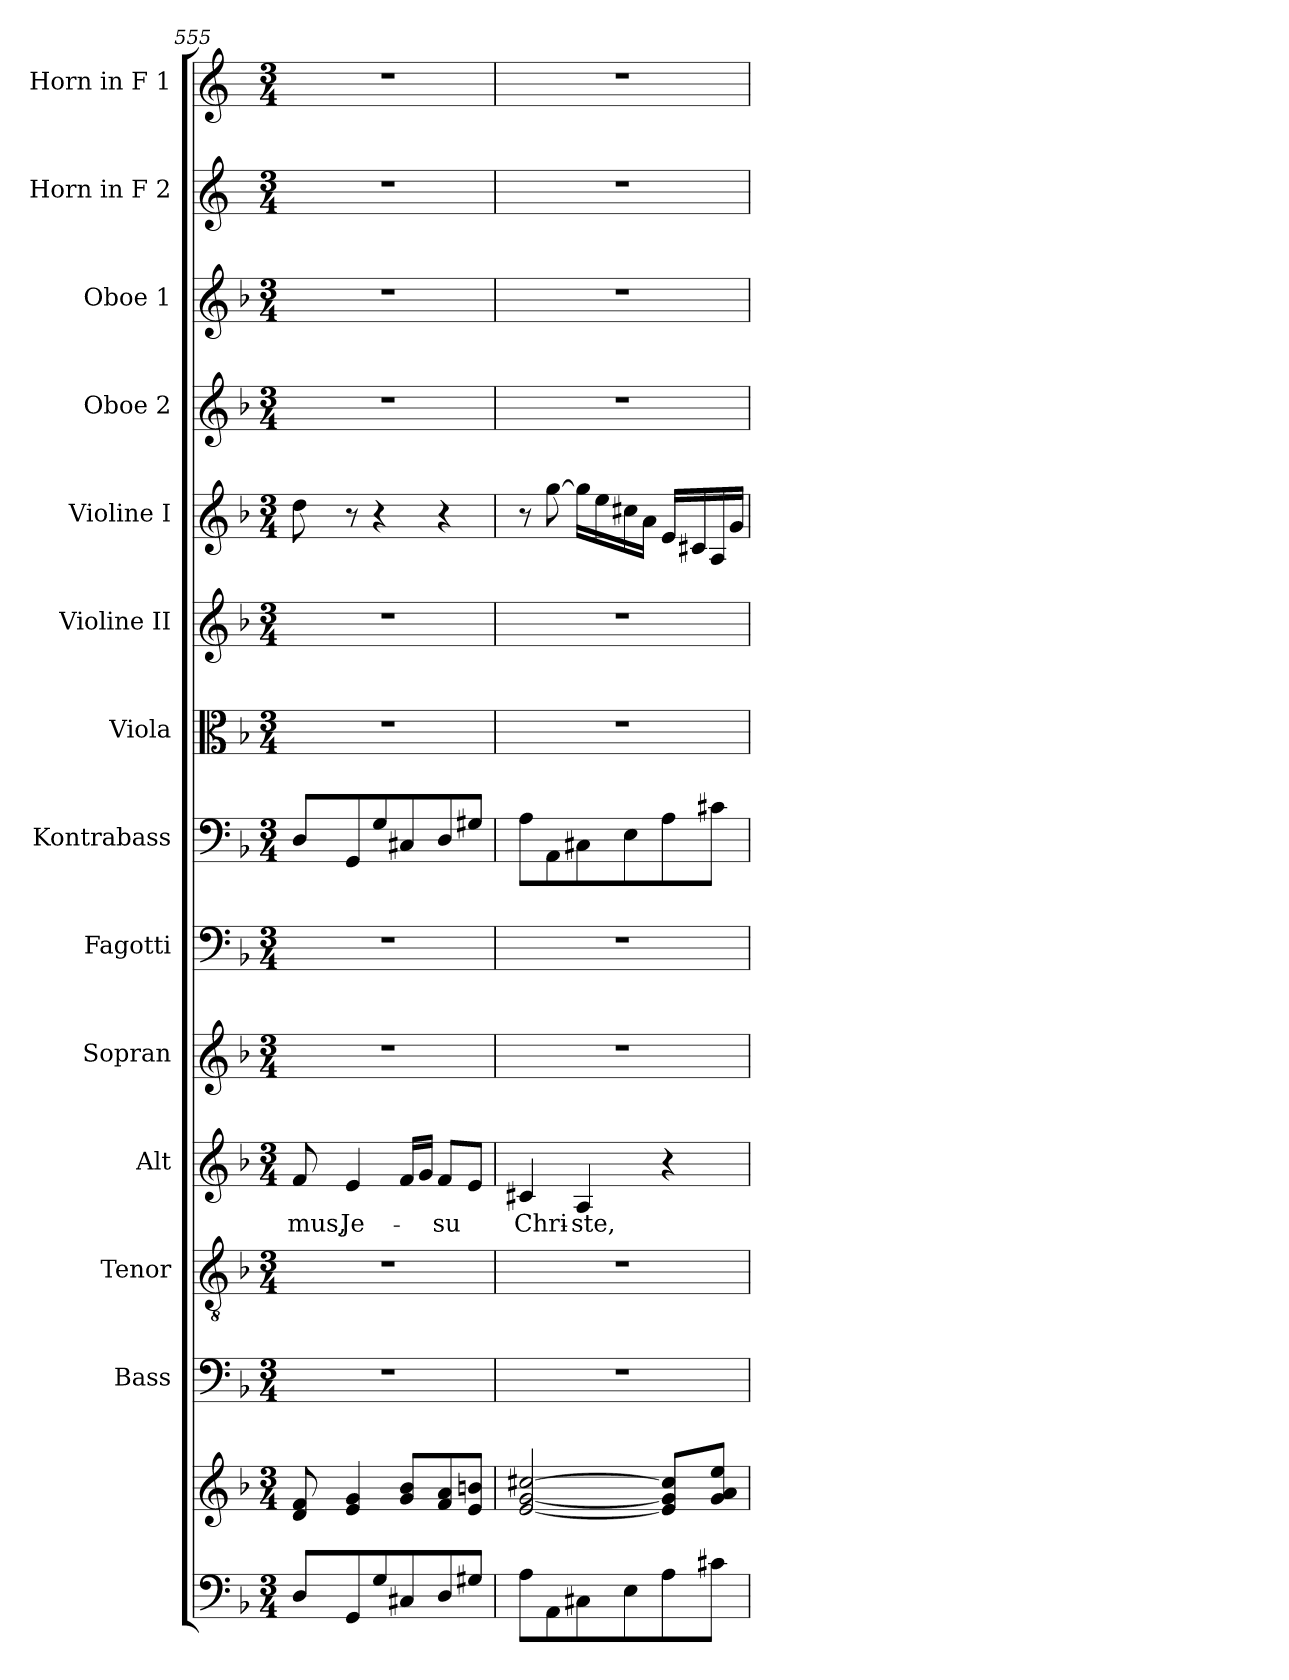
**kern	**kern	**kern	**kern	**kern	**text	**kern	**kern	**kern	**kern	**kern	**kern	**kern	**kern	**kern	**kern
*part14	*part14	*part13	*part12	*part11	*part11	*part10	*part9	*part8	*part7	*part6	*part5	*part4	*part3	*part2	*part1
*staff15	*staff14	*staff13	*staff12	*staff11	*staff11	*staff10	*staff9	*staff8	*staff7	*staff6	*staff5	*staff4	*staff3	*staff2	*staff1
*	*	*I"Bass	*I"Tenor	*I"Alt	*	*I"Sopran	*I"Fagotti	*I"Kontrabass	*I"Viola	*I"Violine II	*I"Violine I	*I"Oboe 2	*I"Oboe 1	*I"Horn in F 2	*I"Horn in F 1
*	*	*I'B.	*I'T.	*I'A.	*	*I'S.	*I'Fg.	*I'Kb.	*I'Vla.	*I'Vl. II	*I'Vl. I	*I'Ob. 2	*I'Ob. 1	*	*
*clefF4	*clefG2	*clefF4	*clefGv2	*clefG2	*	*clefG2	*clefF4	*clefF4	*clefC3	*clefG2	*clefG2	*clefG2	*clefG2	*clefG2	*clefG2
*	*	*	*	*	*	*	*	*ITrd7c12	*	*	*	*	*	*ITrd4c7	*ITrd4c7
*k[b-]	*k[b-]	*k[b-]	*k[b-]	*k[b-]	*	*k[b-]	*k[b-]	*k[b-]	*k[b-]	*k[b-]	*k[b-]	*k[b-]	*k[b-]	*k[b-]	*k[b-]
*F:	*F:	*F:	*F:	*F:	*	*F:	*F:	*F:	*F:	*F:	*F:	*F:	*F:	*F:	*F:
*M3/4	*M3/4	*M3/4	*M3/4	*M3/4	*	*M3/4	*M3/4	*M3/4	*M3/4	*M3/4	*M3/4	*M3/4	*M3/4	*M3/4	*M3/4
=555	=555	=555	=555	=555	=555	=555	=555	=555	=555	=555	=555	=555	=555	=555	=555
!	!	!	!	!	!LO:LY:b	!	!	!	!	!	!	!	!	!	!
8D/L	8d/ 8f/	2.r	2.r	8f/	-mus,	2.r	2.r	8DD/L	2.r	2.r	8dd\	2.r	2.r	2.r	2.r
!	!	!	!	!	!LO:LY:b	!	!	!	!	!	!	!	!	!	!
8GG/	4e/ 4g/	.	.	4e/	Je-	.	.	8GGG/	.	.	8r	.	.	.	.
8G/	.	.	.	.	.	.	.	8GG/	.	.	4r	.	.	.	.
8C#X/	8g/ 8b-/L	.	.	16f/LL	.	.	.	8CC#X/	.	.	.	.	.	.	.
.	.	.	.	16g/JJ	.	.	.	.	.	.	.	.	.	.	.
!	!	!	!	!	!LO:LY:b	!	!	!	!	!	!	!	!	!	!
8D/	8f/ 8a/	.	.	8f/L	-su	.	.	8DD/	.	.	4r	.	.	.	.
8G#X/J	8e/ 8bn/J	.	.	8e/J	.	.	.	8GG#X/J	.	.	.	.	.	.	.
!!LO:PB:g=z
=556	=556	=556	=556	=556	=556	=556	=556	=556	=556	=556	=556	=556	=556	=556	=556
!	!	!	!	!	!LO:LY:b	!	!	!	!	!	!	!	!	!	!
8A\L	[2e/ [2g/ [2cc#X/	2.r	2.r	4c#X/	Chri-	2.r	2.r	8AA\L	2.r	2.r	8r	2.r	2.r	2.r	2.r
8AA\	.	.	.	.	.	.	.	8AAA\	.	.	[8gg\	.	.	.	.
!	!	!	!	!	!LO:LY:b	!	!	!	!	!	!	!	!	!	!
8C#X\	.	.	.	4A/	-ste,	.	.	8CC#X\	.	.	16gg\LL]	.	.	.	.
.	.	.	.	.	.	.	.	.	.	.	16ee\	.	.	.	.
8E\	.	.	.	.	.	.	.	8EE\	.	.	16cc#X\	.	.	.	.
.	.	.	.	.	.	.	.	.	.	.	16a\JJ	.	.	.	.
8A\	8e/] 8g/] 8cc#/]L	.	.	4r	.	.	.	8AA\	.	.	16e/LL	.	.	.	.
.	.	.	.	.	.	.	.	.	.	.	16c#X/	.	.	.	.
8c#X\J	8g/ 8a/ 8ee/J	.	.	.	.	.	.	8C#X\J	.	.	16A/	.	.	.	.
.	.	.	.	.	.	.	.	.	.	.	16g/JJ	.	.	.	.
=	=	=	=	=	=	=	=	=	=	=	=	=	=	=	=
*-	*-	*-	*-	*-	*-	*-	*-	*-	*-	*-	*-	*-	*-	*-	*-
